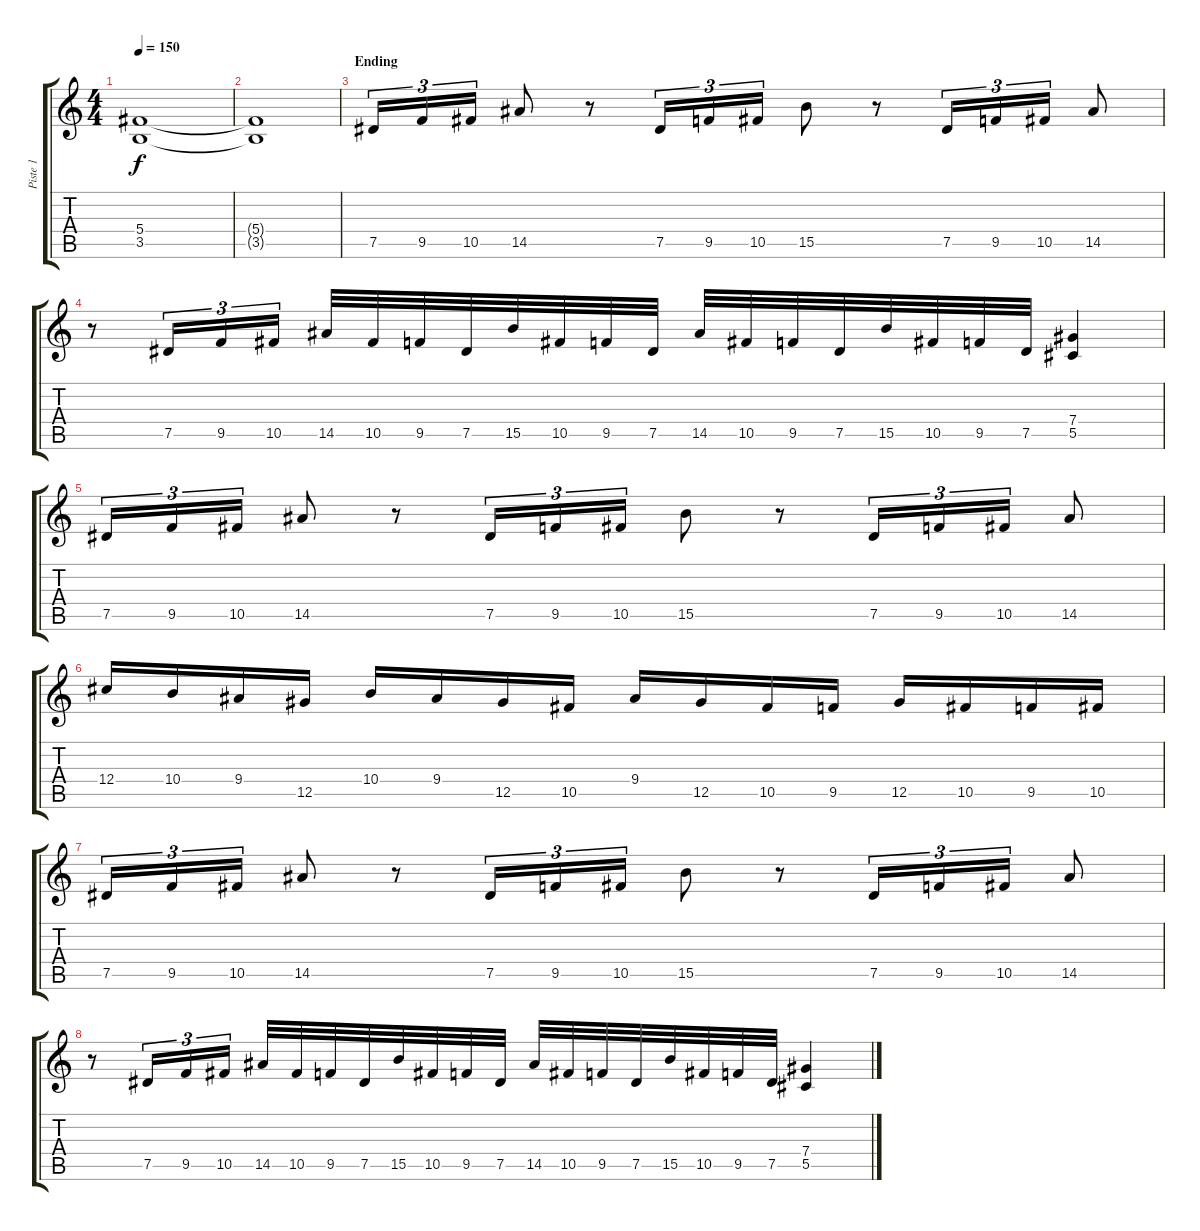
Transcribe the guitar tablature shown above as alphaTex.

\track ("Piste 1" "Piste 1") {instrument distortionguitar}
\staff {score tabs}
\tuning (Eb4 Bb3 Gb3 Db3 Ab2 Eb2) {hide}
\ts (4 4)
\tempo 150
\clef g2
\ks c
(5.4 3.5).1{dy f} |
(5.4{t} 3.5{t}).1 |
\section ("" "Ending")
7.5.16{tu (3 2)} 9.5.16{tu (3 2)} 10.5.16{tu (3 2)} 14.5.8 r.8 7.5.16{tu (3 2)} 9.5.16{tu (3 2)} 10.5.16{tu (3 2)} 15.5.8 r.8 7.5.16{tu (3 2)} 9.5.16{tu (3 2)} 10.5.16{tu (3 2)} 14.5.8 |
r.8 7.5.16{tu (3 2)} 9.5.16{tu (3 2)} 10.5.16{tu (3 2)} 14.5.32 10.5.32 9.5.32 7.5.32 15.5.32 10.5.32 9.5.32 7.5.32 14.5.32 10.5.32 9.5.32 7.5.32 15.5.32 10.5.32 9.5.32 7.5.32 (7.4 5.5).4 |
7.5.16{tu (3 2)} 9.5.16{tu (3 2)} 10.5.16{tu (3 2)} 14.5.8 r.8 7.5.16{tu (3 2)} 9.5.16{tu (3 2)} 10.5.16{tu (3 2)} 15.5.8 r.8 7.5.16{tu (3 2)} 9.5.16{tu (3 2)} 10.5.16{tu (3 2)} 14.5.8 |
12.4.16 10.4.16 9.4.16 12.5.16 10.4.16 9.4.16 12.5.16 10.5.16 9.4.16 12.5.16 10.5.16 9.5.16 12.5.16 10.5.16 9.5.16 10.5.16 |
7.5.16{tu (3 2)} 9.5.16{tu (3 2)} 10.5.16{tu (3 2)} 14.5.8 r.8 7.5.16{tu (3 2)} 9.5.16{tu (3 2)} 10.5.16{tu (3 2)} 15.5.8 r.8 7.5.16{tu (3 2)} 9.5.16{tu (3 2)} 10.5.16{tu (3 2)} 14.5.8 |
r.8 7.5.16{tu (3 2)} 9.5.16{tu (3 2)} 10.5.16{tu (3 2)} 14.5.32 10.5.32 9.5.32 7.5.32 15.5.32 10.5.32 9.5.32 7.5.32 14.5.32 10.5.32 9.5.32 7.5.32 15.5.32 10.5.32 9.5.32 7.5.32 (7.4 5.5).4
